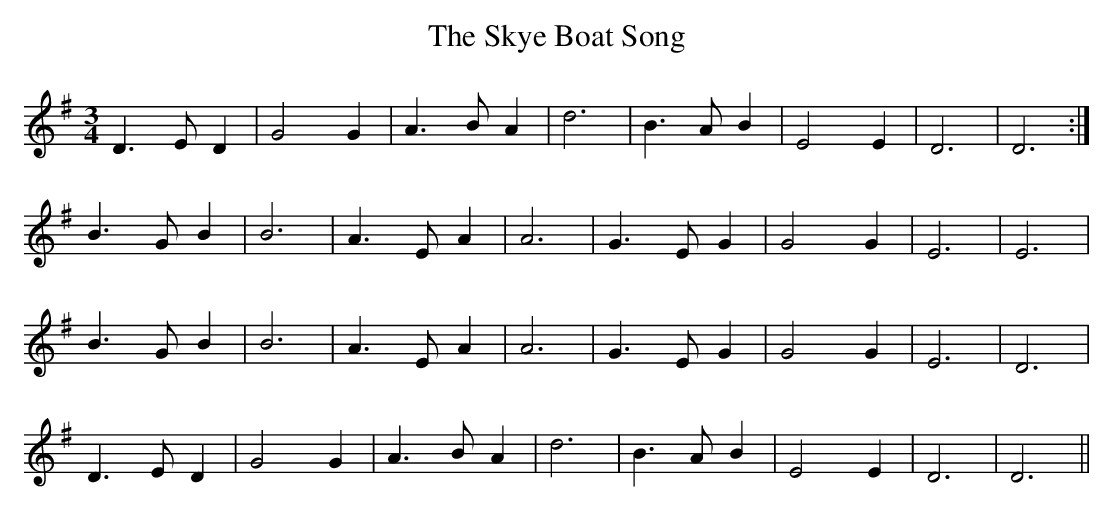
X:1
T:Skye Boat Song, The
M:3/4
L:1/4
K:G
D>ED | G2G | A>BA | d3  | B>AB | E2E | D3  | D3  :|
B>GB | B3  | A>EA | A3  | G>EG | G2G | E3  | E3   |
B>GB | B3  | A>EA | A3  | G>EG | G2G | E3  | D3   |
D>ED | G2G | A>BA | d3  | B>AB | E2E | D3  | D3  ||
